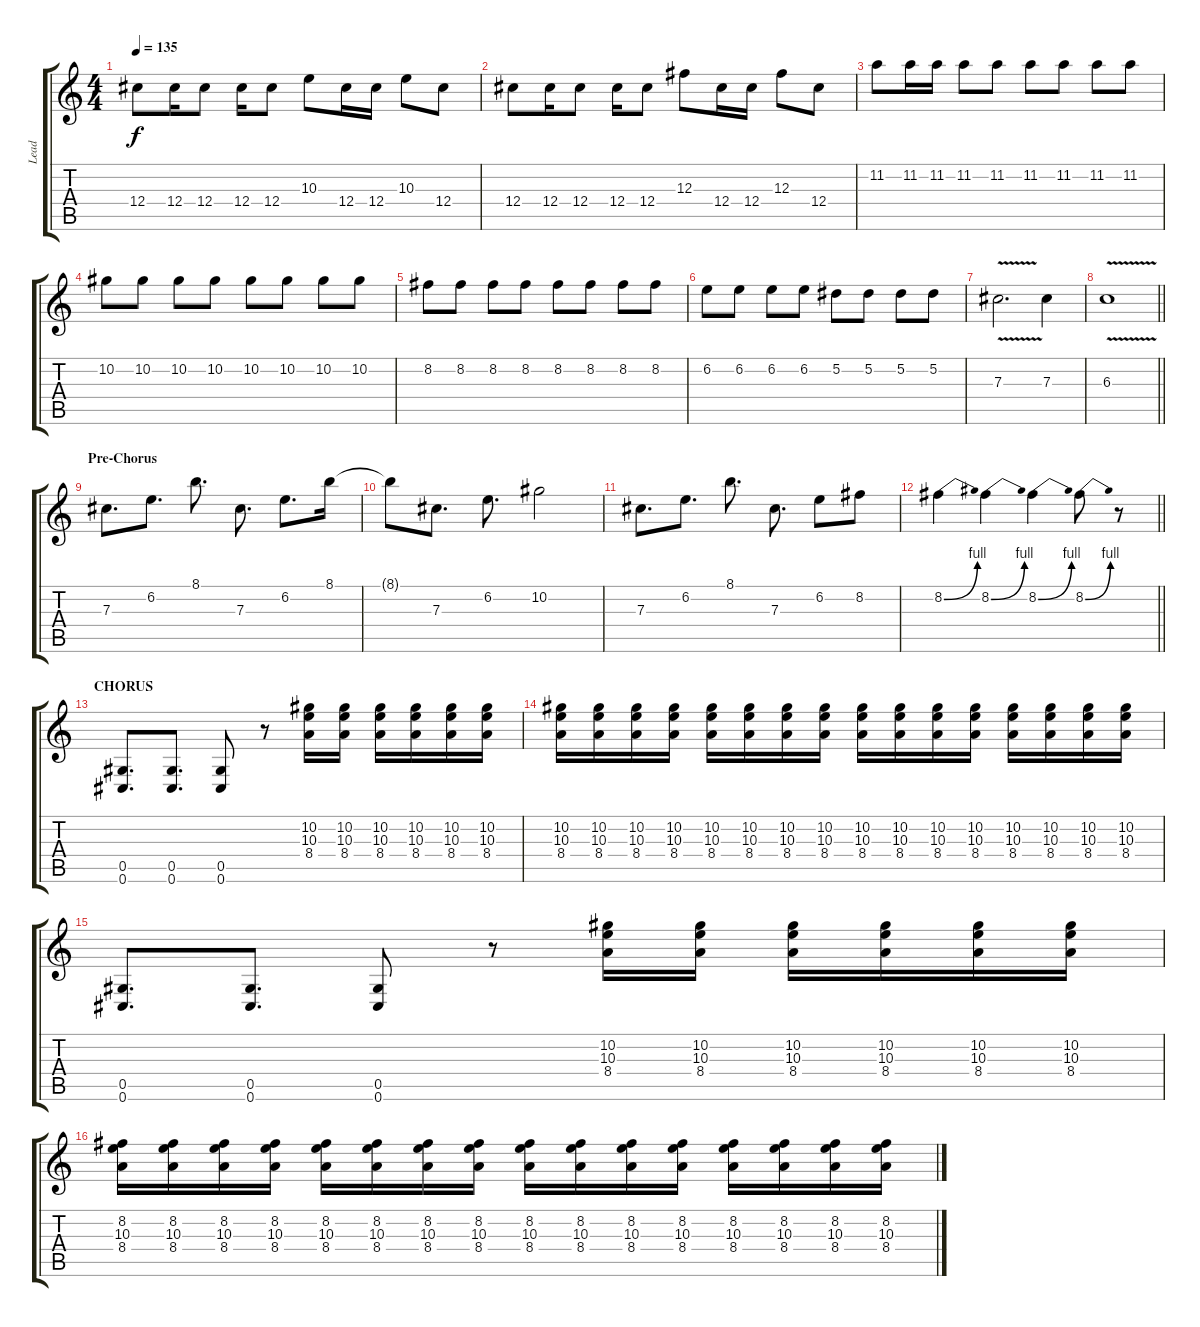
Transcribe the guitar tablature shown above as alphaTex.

\track ("Lead" "Lead") {instrument overdrivenguitar}
\staff {score tabs}
\tuning (Eb4 Bb3 Gb3 Db3 Ab2 Db2) {hide}
\ts (4 4)
\section ("" "")
\tempo 135
\clef g2
\ks c
12.4.8{dy f} 12.4.16 12.4.8 12.4.16 12.4.8 10.3.8 12.4.16 12.4.16 10.3.8 12.4.8 |
12.4.8 12.4.16 12.4.8 12.4.16 12.4.8 12.3.8 12.4.16 12.4.16 12.3.8 12.4.8 |
11.2.8 11.2.16 11.2.16 11.2.8 11.2.8 11.2.8 11.2.8 11.2.8 11.2.8 |
10.2.8 10.2.8 10.2.8 10.2.8 10.2.8 10.2.8 10.2.8 10.2.8 |
8.2.8 8.2.8 8.2.8 8.2.8 8.2.8 8.2.8 8.2.8 8.2.8 |
6.2.8 6.2.8 6.2.8 6.2.8 5.2.8 5.2.8 5.2.8 5.2.8 |
7.3{v}.2{d} 7.3.4 |
\barLineRight lightlight
6.3{v}.1 |
\section ("" "Pre-Chorus")
7.3.8{d} 6.2.8{d} 8.1.8{d} 7.3.8{d} 6.2.8{d} 8.1.16 |
8.1{t}.8 7.3.8{d} 6.2.8{d} 10.2.2 |
7.3.8{d} 6.2.8{d} 8.1.8{d} 7.3.8{d} 6.2.8 8.2.8 |
\barLineRight lightlight
8.2{be (bend 0 0 60 4)}.4 8.2{be (bend 0 0 60 4)}.4 8.2{be (bend 0 0 60 4)}.4 8.2{be (bend 0 0 60 4)}.8 r.8 |
\section ("" "CHORUS")
(0.5 0.6).8{d} (0.5 0.6).8{d} (0.5 0.6).8 r.8 (10.2 10.3 8.4).16 (10.2 10.3 8.4).16 (10.2 10.3 8.4).16 (10.2 10.3 8.4).16 (10.2 10.3 8.4).16 (10.2 10.3 8.4).16 |
(10.2 10.3 8.4).16 (10.2 10.3 8.4).16 (10.2 10.3 8.4).16 (10.2 10.3 8.4).16 (10.2 10.3 8.4).16 (10.2 10.3 8.4).16 (10.2 10.3 8.4).16 (10.2 10.3 8.4).16 (10.2 10.3 8.4).16 (10.2 10.3 8.4).16 (10.2 10.3 8.4).16 (10.2 10.3 8.4).16 (10.2 10.3 8.4).16 (10.2 10.3 8.4).16 (10.2 10.3 8.4).16 (10.2 10.3 8.4).16 |
(0.5 0.6).8{d} (0.5 0.6).8{d} (0.5 0.6).8 r.8 (10.2 10.3 8.4).16 (10.2 10.3 8.4).16 (10.2 10.3 8.4).16 (10.2 10.3 8.4).16 (10.2 10.3 8.4).16 (10.2 10.3 8.4).16 |
(8.2 10.3 8.4).16 (8.2 10.3 8.4).16 (8.2 10.3 8.4).16 (8.2 10.3 8.4).16 (8.2 10.3 8.4).16 (8.2 10.3 8.4).16 (8.2 10.3 8.4).16 (8.2 10.3 8.4).16 (8.2 10.3 8.4).16 (8.2 10.3 8.4).16 (8.2 10.3 8.4).16 (8.2 10.3 8.4).16 (8.2 10.3 8.4).16 (8.2 10.3 8.4).16 (8.2 10.3 8.4).16 (8.2 10.3 8.4).16
